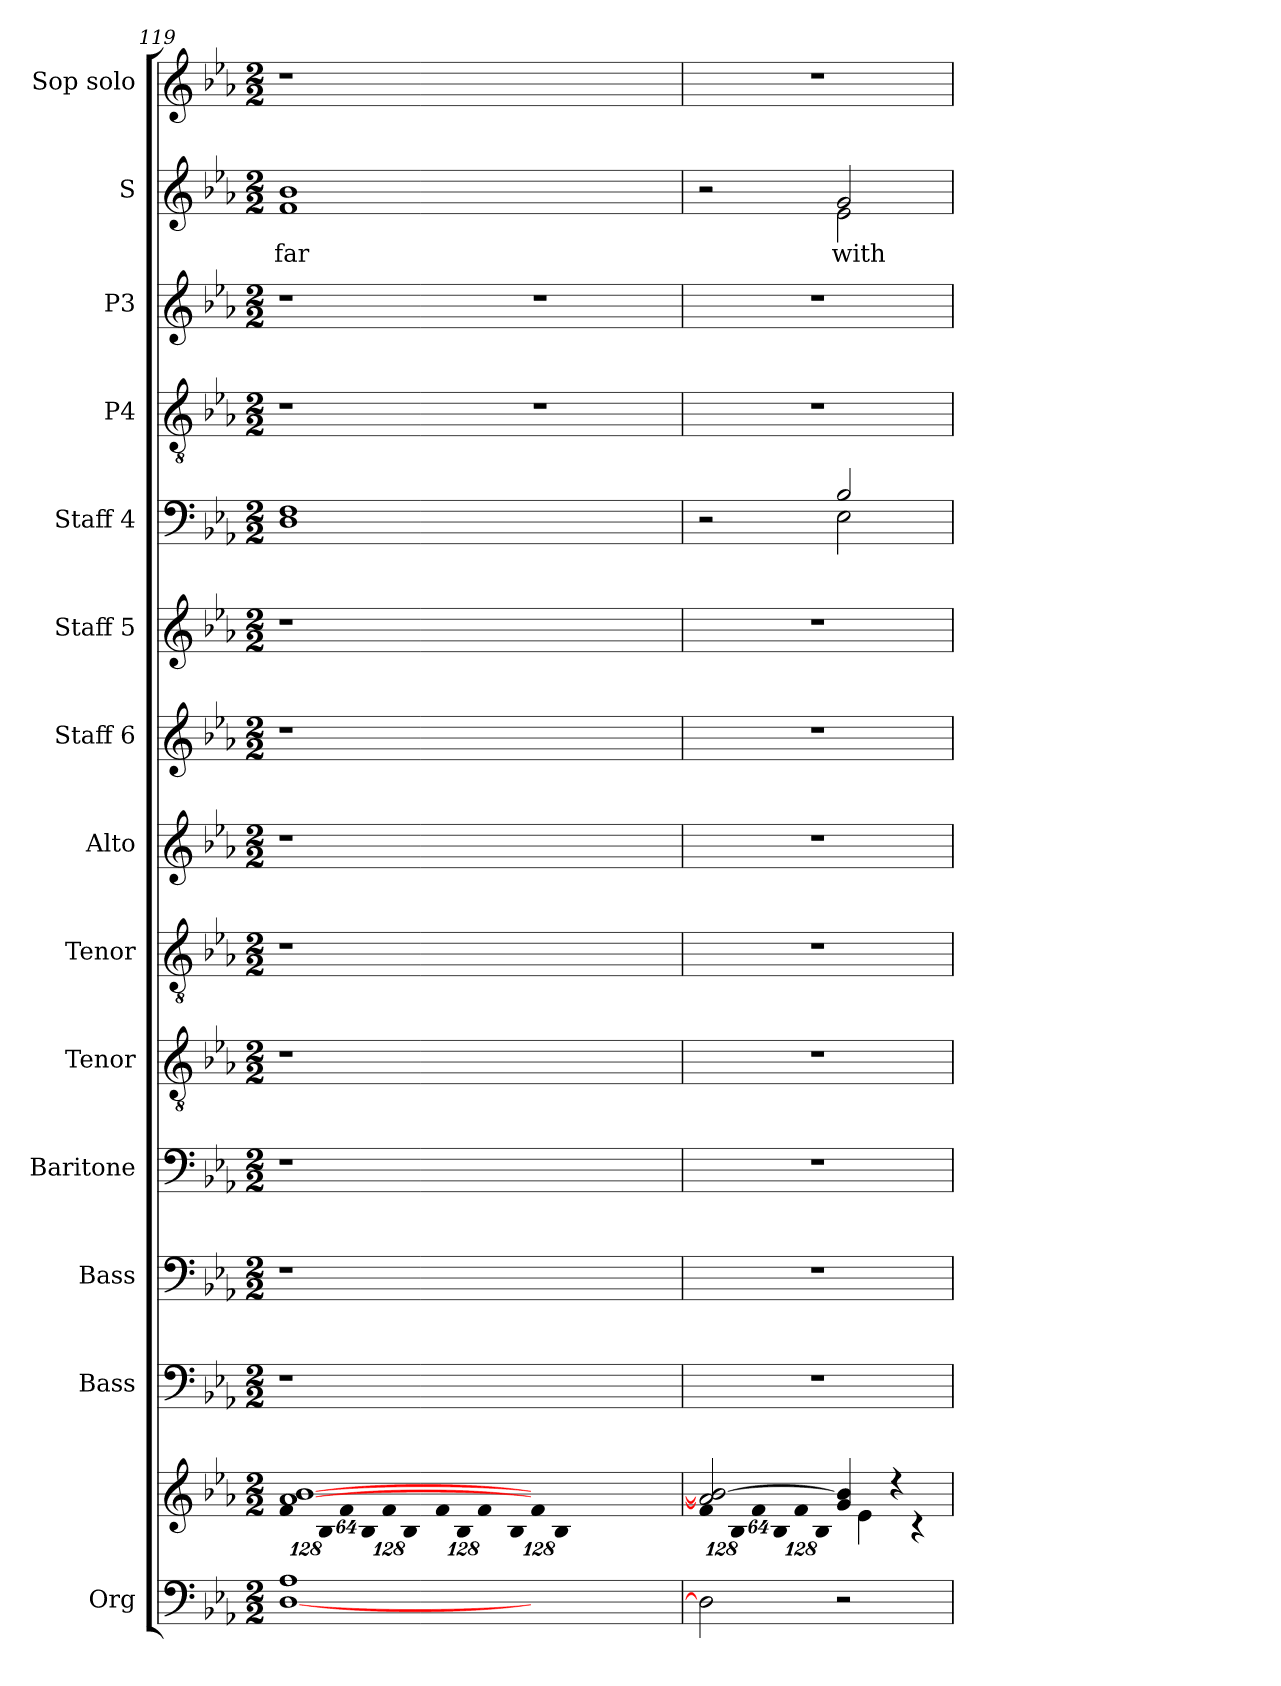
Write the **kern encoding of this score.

**kern	**kern	**kern	**kern	**kern	**kern	**kern	**kern	**kern	**kern	**kern	**kern	**kern	**kern	**text	**kern
*part14	*part14	*part13	*part12	*part11	*part10	*part9	*part8	*part7	*part6	*part5	*part4	*part3	*part2	*part2	*part1
*staff15	*staff14	*staff13	*staff12	*staff11	*staff10	*staff9	*staff8	*staff7	*staff6	*staff5	*staff4	*staff3	*staff2	*staff2	*staff1
*I"Org	*	*I"Bass	*I"Bass	*I"Baritone	*I"Tenor	*I"Tenor	*I"Alto	*I"Staff 6	*I"Staff 5	*I"Staff 4	*I"P4	*I"P3	*I"S	*	*I"Sop solo
*I'Org.	*	*I'B.	*I'B.	*I'Bar.	*I'T.	*I'T.	*I'A.	*I'Sta. 6	*I'Sta. 5	*I'Sta. 4	*	*	*	*	*I'S.
*clefF4	*clefG2	*clefF4	*clefF4	*clefF4	*clefGv2	*clefGv2	*clefG2	*clefG2	*clefG2	*clefF4	*clefGv2	*clefG2	*clefG2	*	*clefG2
*	*	*	*	*	*ITrd7c12	*ITrd7c12	*	*	*	*	*	*	*	*	*
*k[b-e-a-]	*k[b-e-a-]	*k[b-e-a-]	*k[b-e-a-]	*k[b-e-a-]	*k[b-e-a-]	*k[b-e-a-]	*k[b-e-a-]	*k[b-e-a-]	*k[b-e-a-]	*k[b-e-a-]	*k[b-e-a-]	*k[b-e-a-]	*k[b-e-a-]	*	*k[b-e-a-]
*E-:	*E-:	*E-:	*E-:	*E-:	*E-:	*E-:	*E-:	*E-:	*E-:	*E-:	*E-:	*E-:	*E-:	*	*E-:
*M2/2	*M2/2	*M2/2	*M2/2	*M2/2	*M2/2	*M2/2	*M2/2	*M2/2	*M2/2	*M2/2	*M2/2	*M2/2	*M2/2	*	*M2/2
=119	=119	=119	=119	=119	=119	=119	=119	=119	=119	=119	=119	=119	=119	=119	=119
*^	*^	*	*	*	*	*	*	*	*	*	*	*	*	*	*
*	*	*	*Xbrackettup	*	*	*	*	*	*	*	*	*	*	*	*	*	*
!	!	!	!LO:N:vis=8	!	!	!	!	!	!	!	!	!	!	!	!	!	!
*	*	*	*	*	*	*	*	*	*	*	*	*^	*	*	*^	*	*
!	!	!	!	!	!	!	!	!	!	!	!	!	!	!	!	!	!	!LO:LY:b:color=#000000	!
1A-i	[1Di	[1a-i [1b-i	1024%85fi\	1r	1r	1r	1r	1r	1r	1r	1r	1Fi	1Di	1r	1r	1b-i	1fi	-far	1r
!	!	!	!LO:N:vis=8	!	!	!	!	!	!	!	!	!	!	!	!	!	!	!	!
.	.	.	1024%85B-i\	.	.	.	.	.	.	.	.	.	.	.	.	.	.	.	.
!	!	!	!LO:N:vis=8	!	!	!	!	!	!	!	!	!	!	!	!	!	!	!	!
.	.	.	512%43fi\	.	.	.	.	.	.	.	.	.	.	.	.	.	.	.	.
!	!	!	!LO:N:vis=8	!	!	!	!	!	!	!	!	!	!	!	!	!	!	!	!
.	.	.	1024%85B-i\	.	.	.	.	.	.	.	.	.	.	.	.	.	.	.	.
!	!	!	!LO:N:vis=8	!	!	!	!	!	!	!	!	!	!	!	!	!	!	!	!
.	.	.	1024%85fi\	.	.	.	.	.	.	.	.	.	.	.	.	.	.	.	.
!	!	!	!LO:N:vis=8	!	!	!	!	!	!	!	!	!	!	!	!	!	!	!	!
.	.	.	512%43B-i\	.	.	.	.	.	.	.	.	.	.	.	.	.	.	.	.
!	!	!	!LO:N:vis=8	!	!	!	!	!	!	!	!	!	!	!	!	!	!	!	!
.	.	.	1024%85fi\	.	.	.	.	.	.	.	.	.	.	.	.	.	.	.	.
!	!	!	!LO:N:vis=8	!	!	!	!	!	!	!	!	!	!	!	!	!	!	!	!
.	.	.	1024%85B-i\	.	.	.	.	.	.	.	.	.	.	.	.	.	.	.	.
!	!	!	!LO:N:vis=8	!	!	!	!	!	!	!	!	!	!	!	!	!	!	!	!
.	.	.	512%43fi\	.	.	.	.	.	.	.	.	.	.	.	.	.	.	.	.
!	!	!	!LO:N:vis=8	!	!	!	!	!	!	!	!	!	!	!	!	!	!	!	!
.	.	.	1024%85B-i\	.	.	.	.	.	.	.	.	.	.	.	.	.	.	.	.
!	!	!	!LO:N:vis=8	!	!	!	!	!	!	!	!	!	!	!	!	!	!	!	!
.	.	.	1024%85fi\	.	.	.	.	.	.	.	.	.	.	.	.	.	.	.	.
!	!	!	!LO:N:vis=8	!	!	!	!	!	!	!	!	!	!	!	!	!	!	!	!
.	.	.	512%43B-i\	.	.	.	.	.	.	.	.	.	.	.	.	.	.	.	.
1ryy	1ryy	1ryy	1ryy	1ryy	1ryy	1ryy	1ryy	1ryy	1ryy	1ryy	1ryy	1ryy	1ryy	1r	1r	1ryy	1ryy	.	1ryy
=120	=120	=120	=120	=120	=120	=120	=120	=120	=120	=120	=120	=120	=120	=120	=120	=120	=120	=120	=120
!	!	!	!LO:N:vis=8	!	!	!	!	!	!	!	!	!	!	!	!	!	!	!	!
*v	*v	*	*	*	*	*	*	*	*	*	*	*	*	*	*	*	*	*	*
2Di\]	2a-i/] 2b-i_	1024%85fi\	1r	1r	1r	1r	1r	1r	1r	1r	2r	2ryy	1r	1r	2r	2ryy	.	1r
!	!	!LO:N:vis=8	!	!	!	!	!	!	!	!	!	!	!	!	!	!	!	!
.	.	1024%85B-i\	.	.	.	.	.	.	.	.	.	.	.	.	.	.	.	.
!	!	!LO:N:vis=8	!	!	!	!	!	!	!	!	!	!	!	!	!	!	!	!
.	.	512%43fi\	.	.	.	.	.	.	.	.	.	.	.	.	.	.	.	.
!	!	!LO:N:vis=8	!	!	!	!	!	!	!	!	!	!	!	!	!	!	!	!
.	.	1024%85B-i\	.	.	.	.	.	.	.	.	.	.	.	.	.	.	.	.
!	!	!LO:N:vis=8	!	!	!	!	!	!	!	!	!	!	!	!	!	!	!	!
.	.	1024%85fi\	.	.	.	.	.	.	.	.	.	.	.	.	.	.	.	.
!	!	!LO:N:vis=8	!	!	!	!	!	!	!	!	!	!	!	!	!	!	!	!
.	.	512%43B-i\	.	.	.	.	.	.	.	.	.	.	.	.	.	.	.	.
!	!	!	!	!	!	!	!	!	!	!	!	!	!	!	!	!	!LO:LY:b:color=#000000	!
2r	4gi/ 4b-i]	4e-i\	.	.	.	.	.	.	.	.	2B-i/	2E-i\	.	.	2gi/	2e-i\	with	.
.	4r	4r	.	.	.	.	.	.	.	.	.	.	.	.	.	.	.	.
*	*v	*v	*	*	*	*	*	*	*	*	*v	*v	*	*	*v	*v	*	*
=	=	=	=	=	=	=	=	=	=	=	=	=	=	=	=
*-	*-	*-	*-	*-	*-	*-	*-	*-	*-	*-	*-	*-	*-	*-	*-
